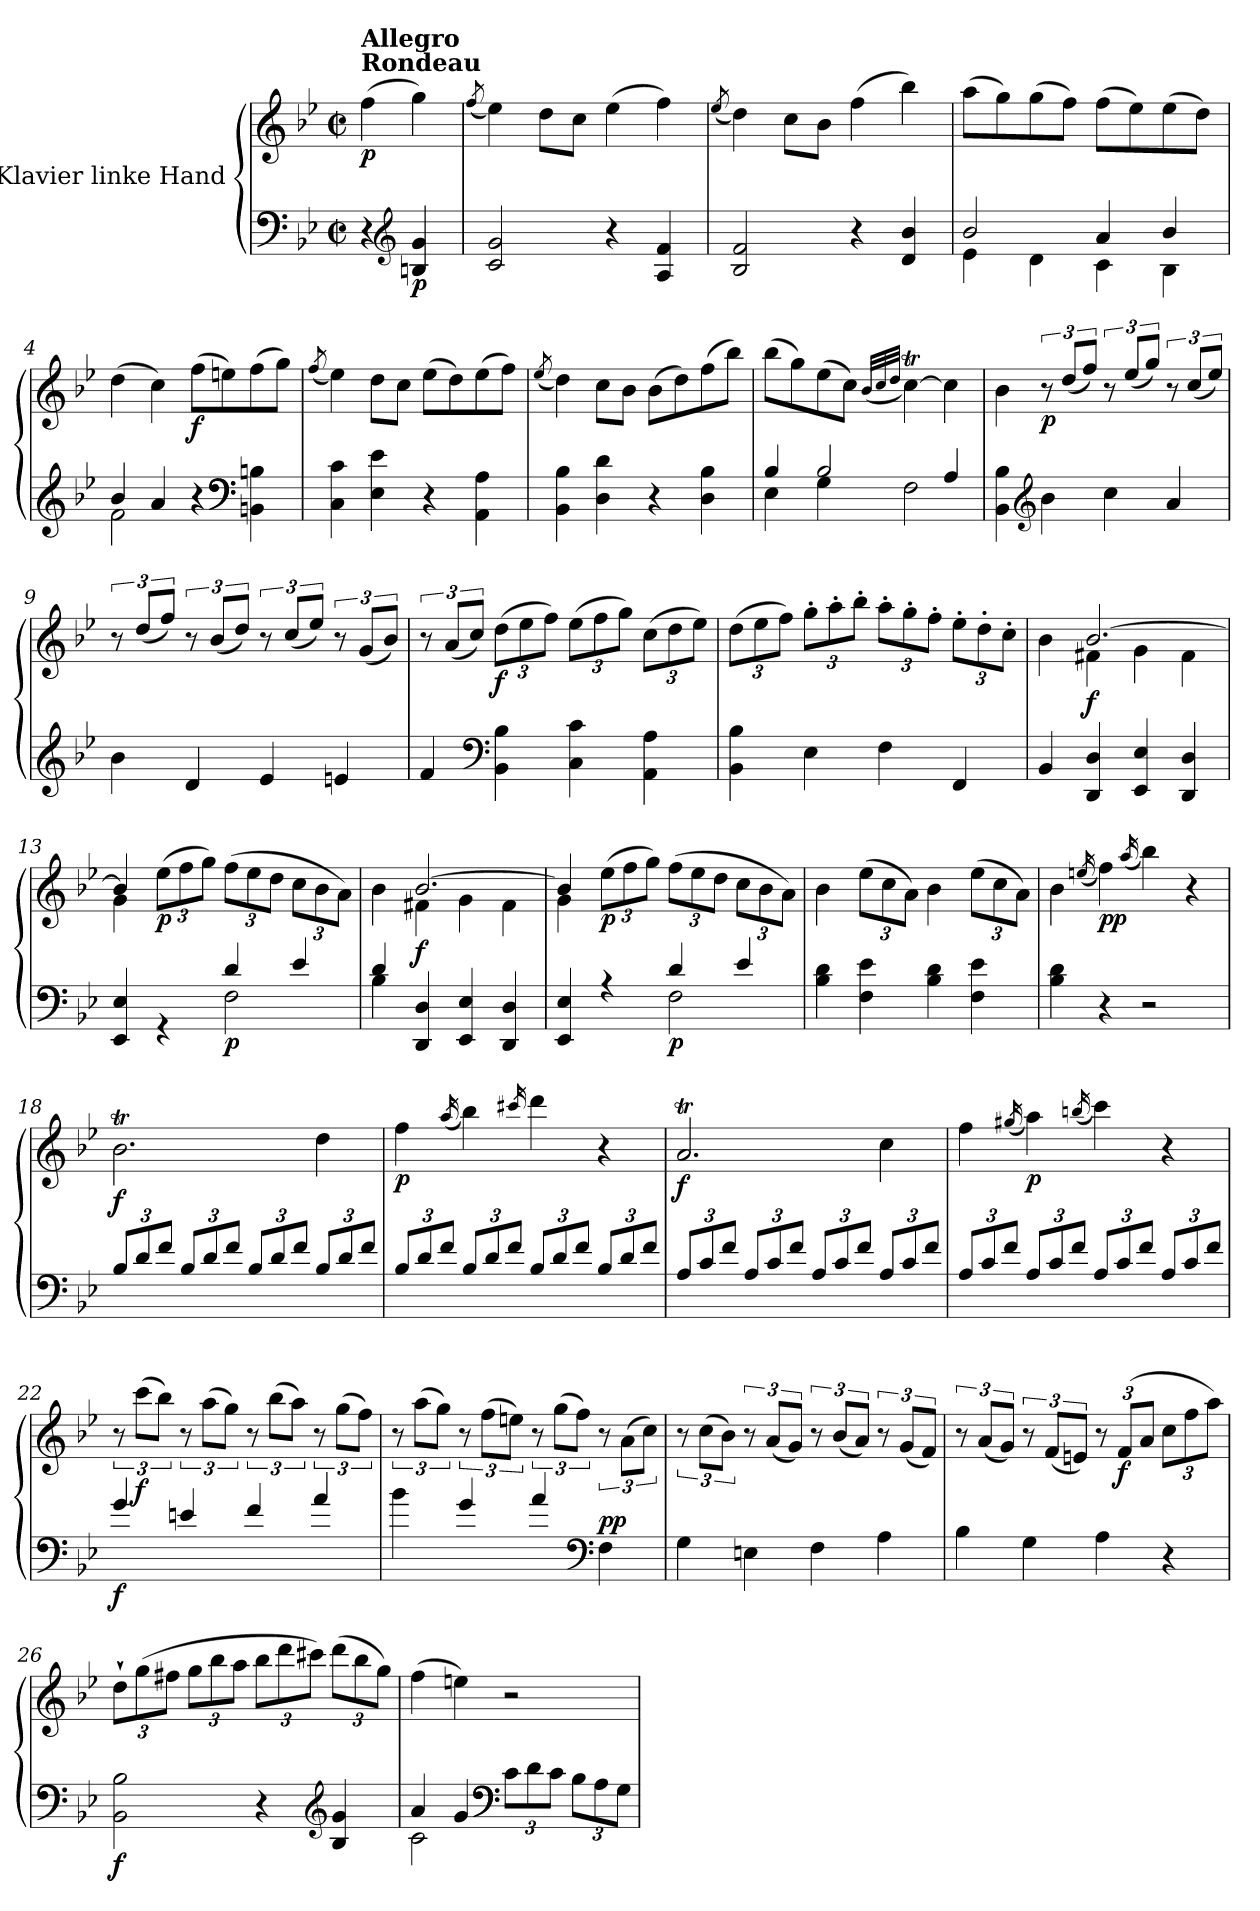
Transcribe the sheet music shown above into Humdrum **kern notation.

**kern	**kern	**dynam
*part1	*part1	*part1
*staff2	*staff1	*staff1/2
*I"Klavier linke Hand	*	*
*clefF4	*clefG2	*
*k[b-e-]	*k[b-e-]	*
*M2/2	*M2/2	*
*met(c|)	*met(c|)	*
=	=	=
!	!LO:TX:a:B:t=Rondeau	!
!	!LO:TX:a:B:t=Allegro	!
!	!	!LO:DY:b
4r	(>4ff\	p
*clefG2	*	*
!	!	!LO:DY:b=2
4Bn/ 4g/	4gg\)	p
=1	=1	=1
.	(<8qff/	.
2c/ 2g/	4ee-\)	.
.	8dd\L	.
.	8cc\J	.
4r	(>4ee-\	.
4A/ 4f/	4ff\)	.
=2	=2	=2
.	(<8qee-/	.
2B-/ 2f/	4dd\)	.
.	8cc\L	.
.	8b-\J	.
4r	(>4ff\	.
4d/ 4b-/	4bb-\)	.
=3	=3	=3
*^	*	*
2b-/	4e-\	(>8aa\L	.
.	.	8gg\)	.
.	4d\	(>8gg\	.
.	.	8ff\J)	.
4a/	4c\	(>8ff\L	.
.	.	8ee-\)	.
4b-/	4B-\	(>8ee-\	.
.	.	8dd\J)	.
=4	=4	=4	=4
4b-/	2f\	(>4dd\	.
4a/	.	4cc\)	.
!	!	!	!LO:DY:b
4r	4ryy	(>8ff\L	f
.	.	8een\)	.
*clefF4	*	*	*
4BBn\ 4Bn\	4ryy	(>8ff\	.
.	.	8gg\J)	.
*v	*v	*	*
=5	=5	=5
.	(<8qff/	.
4C\ 4c\	4ee-\)	.
4E-\ 4e-\	8dd\L	.
.	8cc\J	.
4r	(>8ee-\L	.
.	8dd\)	.
4AA\ 4A\	(>8ee-\	.
.	8ff\J)	.
=6	=6	=6
.	(<8qee-/	.
4BB-\ 4B-\	4dd\)	.
4D\ 4d\	8cc\L	.
.	8b-\J	.
4r	(>8b-\L	.
.	8dd\)	.
4D\ 4B-\	(>8ff\	.
.	8bb-\J)	.
=7	=7	=7
*^	*	*
4B-/	4E-\	(>8bb-\L	.
.	.	8gg\)	.
2B-/	4G\	(>8ee-\	.
.	.	8cc\J)	.
.	.	(<32qb-/LLL	.
.	.	32qcc/	.
.	.	32qdd/JJJ	.
.	2F\	[4ccT\)	.
4A/	.	4cc\]	.
*v	*v	*	*
=8	=8	=8
4BB-\ 4B-\	4b-\	.
*clefG2	*	*
!	!	!LO:DY:b
4b-\	12r	p
.	(<12dd/L	.
.	12ff/J)	.
4cc\	12r	.
.	(<12ee-/L	.
.	12gg/J)	.
4a/	12r	.
.	(<12cc/L	.
.	12ee-/J)	.
=9	=9	=9
4b-\	12r	.
.	(<12dd/L	.
.	12ff/J)	.
4d/	12r	.
.	(<12b-/L	.
.	12dd/J)	.
4e-/	12r	.
.	(<12cc/L	.
.	12ee-/J)	.
4en/	12r	.
.	(<12g/L	.
.	12b-/J)	.
=10	=10	=10
4f/	12r	.
.	(<12a/L	.
.	12cc/J)	.
*clefF4	*	*
*	*Xbrackettup	*
!	!	!LO:DY:b
4BB-\ 4B-\	(>12dd\L	f
.	12ee-\	.
.	12ff\J)	.
4C\ 4c\	(>12ee-\L	.
.	12ff\	.
.	12gg\J)	.
4AA\ 4A\	(>12cc\L	.
.	12dd\	.
.	12ee-\J)	.
=11	=11	=11
4BB-\ 4B-\	(>12dd\L	.
.	12ee-\	.
.	12ff\J)	.
4E-\	12gg'\L	.
.	12aa'\	.
.	12bb-'\J	.
4F\	12aa'\L	.
.	12gg'\	.
.	12ff'\J	.
4FF/	12ee-'\L	.
.	12dd'\	.
.	12cc'\J	.
=12	=12	=12
*	*^	*
4BB-/	4b-\	4ryy	.
!	!	!	!LO:DY:b
4DD/ 4D/	[2.b-/	4f#X\	f
4EE-/ 4E-/	.	4g\	.
4DD/ 4D/	.	4f#\	.
=13	=13	=13	=13
*^	*	*	*
4EE-/ 4E-/	2ryy	4b-/]	4g\	.
!	!	!	!	!LO:DY:b
4rGG	.	(>12ee-\L	2.ryy	p
.	.	12ff\	.	.
.	.	12gg\J)	.	.
!	!	!	!	!LO:DY:b=2
4d/	2F\	(>12ff\L	.	p
.	.	12ee-\	.	.
.	.	12dd\J	.	.
4e-/	.	12cc\L	.	.
.	.	12b-\	.	.
.	.	12a\J)	.	.
=14	=14	=14	=14	=14
4d/	4B-\	4b-\	4ryy	.
!	!	!	!	!LO:DY:b
4ryy	4DD/ 4D/	[2.b-/	4f#X\	f
2ryy	4EE-/ 4E-/	.	4g\	.
.	4DD/ 4D/	.	4f#\	.
=15	=15	=15	=15	=15
2ryy	4EE-/ 4E-/	4b-/]	4g\	.
!	!	!	!	!LO:DY:b
.	4rA	(>12ee-\L	2.ryy	p
.	.	12ff\	.	.
.	.	12gg\J)	.	.
!	!	!	!	!LO:DY:b=2
4d/	2F\	(>12ff\L	.	p
.	.	12ee-\	.	.
.	.	12dd\J	.	.
4e-/	.	12cc\L	.	.
.	.	12b-\	.	.
.	.	12a\J)	.	.
*v	*v	*	*	*
*	*v	*v	*
=16	=16	=16
4B-\ 4d\	4b-\	.
4F\ 4e-\	(>12ee-\L	.
.	12cc\	.
.	12a\J)	.
4B-\ 4d\	4b-\	.
4F\ 4e-\	(>12ee-\L	.
.	12cc\	.
.	12a\J)	.
=17	=17	=17
4B-\ 4d\	4b-\	.
.	(<16qeen/	.
!	!	!LO:DY:b
4r	4ff\)	pp
.	(<16qaa/	.
2r	4bb-\)	.
.	4r	.
=18	=18	=18
*Xbrackettup	*	*
!	!	!LO:DY:b
12B-/L	2.b-T\	f
12d/	.	.
12f/J	.	.
12B-/L	.	.
12d/	.	.
12f/J	.	.
12B-/L	.	.
12d/	.	.
12f/J	.	.
12B-/L	4dd\	.
12d/	.	.
12f/J	.	.
=19	=19	=19
!	!	!LO:DY:b
12B-/L	4ff\	p
12d/	.	.
12f/J	.	.
.	(<16qaa/	.
12B-/L	4bb-\)	.
12d/	.	.
12f/J	.	.
.	16qccc#X/	.
12B-/L	4ddd\	.
12d/	.	.
12f/J	.	.
12B-/L	4r	.
12d/	.	.
12f/J	.	.
=20	=20	=20
!	!	!LO:DY:b
12A/L	2.at/	f
12c/	.	.
12f/J	.	.
12A/L	.	.
12c/	.	.
12f/J	.	.
12A/L	.	.
12c/	.	.
12f/J	.	.
12A/L	4cc\	.
12c/	.	.
12f/J	.	.
=21	=21	=21
12A/L	4ff\	.
12c/	.	.
12f/J	.	.
.	(<16qgg#X/	.
!	!	!LO:DY:b
12A/L	4aa\)	p
12c/	.	.
12f/J	.	.
.	(<16qbbn/	.
12A/L	4ccc\)	.
12c/	.	.
12f/J	.	.
12A/L	4r	.
12c/	.	.
12f/J	.	.
=22	=22	=22
*	*brackettup	*
!	!	!LO:DY:b=2
4g/	12r	f
!	!	!LO:DY:b
.	(>12ccc\L	f
.	12bb-\J)	.
4en/	12r	.
.	(>12aa\L	.
.	12gg\J)	.
4f/	12r	.
.	(>12bb-\L	.
.	12aa\J)	.
4a/	12r	.
.	(>12gg\L	.
.	12ff\J)	.
=23	=23	=23
4b-\	12r	.
.	(>12aa\L	.
.	12gg\J)	.
4g/	12r	.
.	(>12ff\L	.
.	12een\J)	.
4a/	12r	.
.	(>12gg\L	.
.	12ff\J)	.
*clefF4	*	*
!	!	!LO:DY:b=2
!	!	!LO:DY:n=1:a=2
4F\	12r	p p
.	(>12a\L	.
.	12cc\J)	.
=24	=24	=24
4G\	12r	.
.	(>12cc\L	.
.	12b-\J)	.
4En\	12r	.
.	(<12a/L	.
.	12g/J)	.
4F\	12r	.
.	(<12b-/L	.
.	12a/J)	.
4A\	12r	.
.	(<12g/L	.
.	12f/J)	.
=25	=25	=25
4B-\	12r	.
.	(<12a/L	.
.	12g/J)	.
4G\	12r	.
.	(<12f/L	.
.	12en/J)	.
*	*Xbrackettup	*
4A\	12r	.
!	!	!LO:DY:b
.	(>12f/L	f
.	12a/J	.
4r	12cc\L	.
.	12ff\	.
.	12aa\J)	.
=26	=26	=26
!	!	!LO:DY:b=2
2BB-\ 2B-\	12dd`\L	f
.	(>12gg\	.
.	12ff#X\J	.
.	12gg\L	.
.	12bb-\	.
.	12aa\J	.
4r	12bb-\L	.
.	12ddd\	.
.	12ccc#X\J)	.
*clefG2	*	*
4B-/ 4g/	(>12ddd\L	.
.	12bb-\	.
.	12gg\J)	.
=27	=27	=27
*^	*	*
4a/	2c\	(>4ff\	.
4g/	.	4een\)	.
*clefF4	*	*	*
12c\L	2ryy	2r	.
12d\	.	.	.
12c\J	.	.	.
12B-\L	.	.	.
12A\	.	.	.
12G\J	.	.	.
*v	*v	*	*
=	=	=
*-	*-	*-
